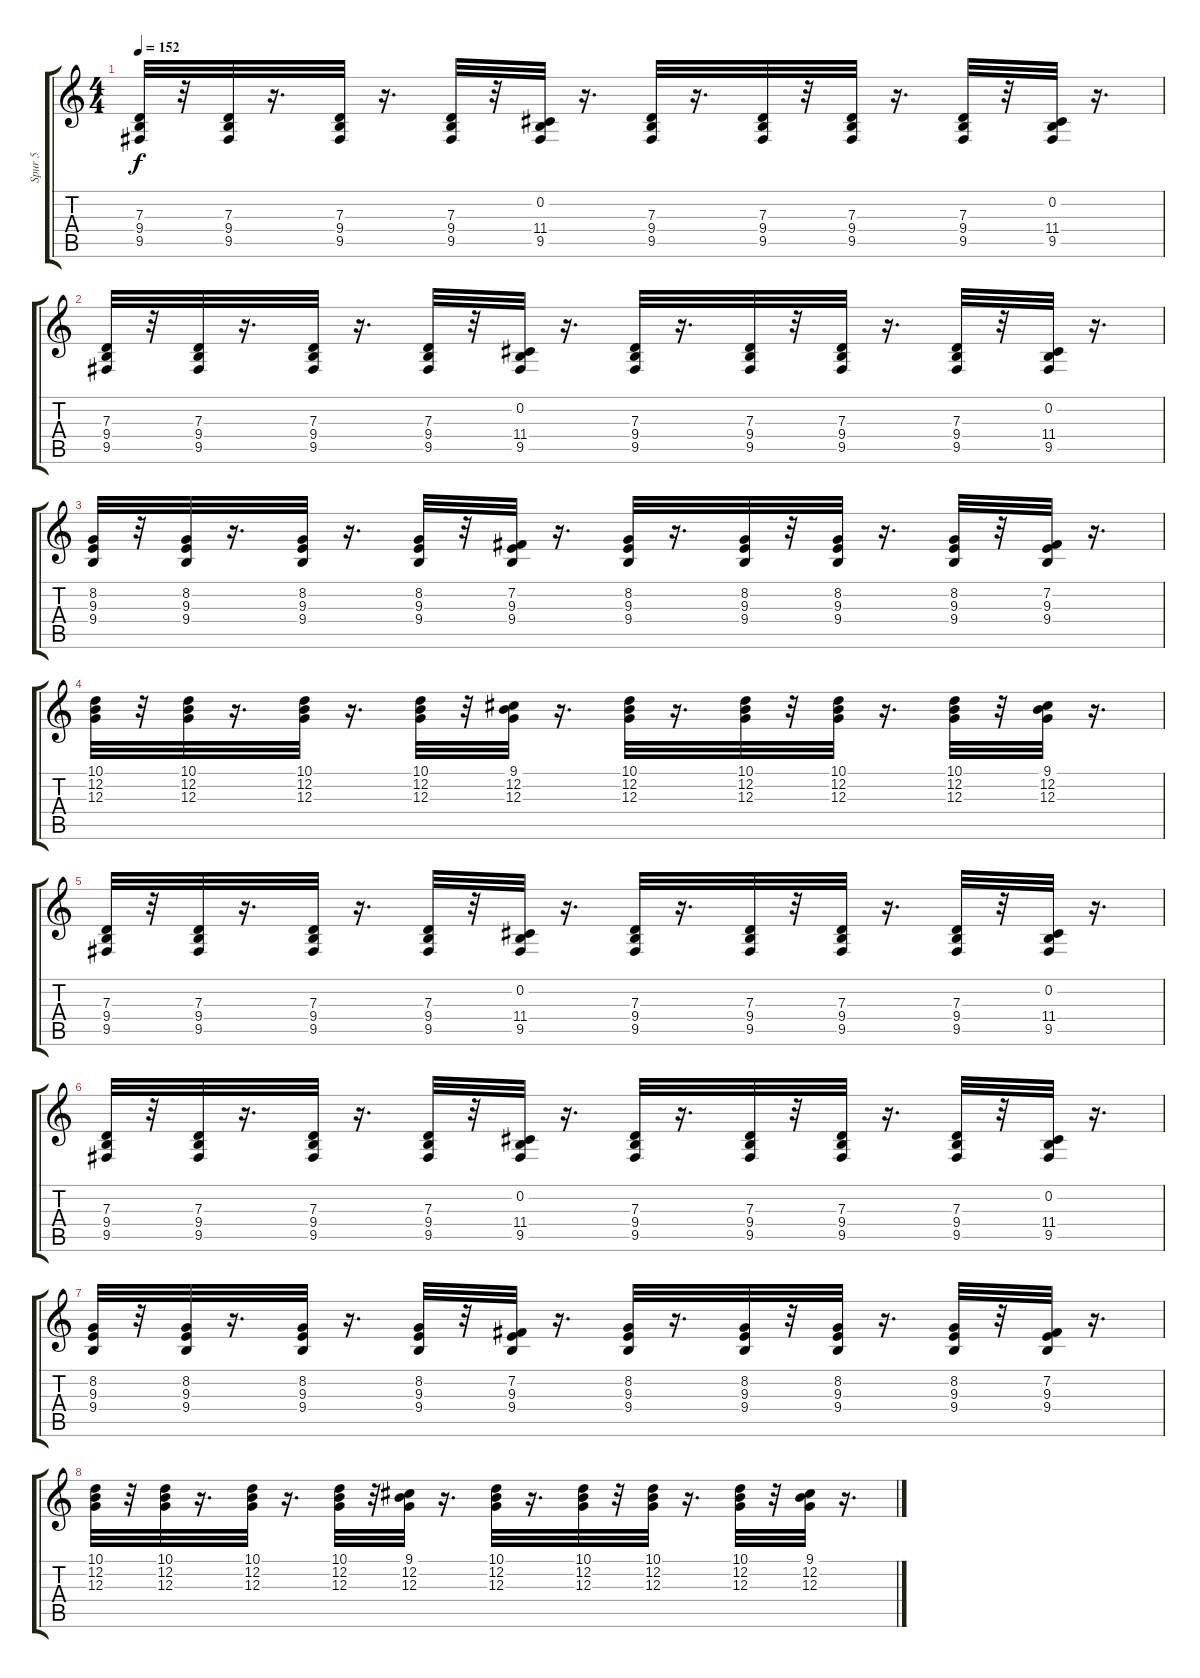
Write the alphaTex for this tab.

\track ("Spur 5" "Spur 5") {instrument lead3calliope}
\staff {score tabs}
\tuning (E4 B3 G3 D3 A2 E2) {hide}
\ts (4 4)
\tempo 152
\clef g2
\ks c
(7.3 9.4 9.5).32{dy f} r.32 (7.3 9.4 9.5).32 r.16{d} (7.3 9.4 9.5).32 r.16{d} (7.3 9.4 9.5).32 r.32 (0.2 11.4 9.5).32 r.16{d} (7.3 9.4 9.5).32 r.16{d} (7.3 9.4 9.5).32 r.32 (7.3 9.4 9.5).32 r.16{d} (7.3 9.4 9.5).32 r.32 (0.2 11.4 9.5).32 r.16{d} |
(7.3 9.4 9.5).32 r.32 (7.3 9.4 9.5).32 r.16{d} (7.3 9.4 9.5).32 r.16{d} (7.3 9.4 9.5).32 r.32 (0.2 11.4 9.5).32 r.16{d} (7.3 9.4 9.5).32 r.16{d} (7.3 9.4 9.5).32 r.32 (7.3 9.4 9.5).32 r.16{d} (7.3 9.4 9.5).32 r.32 (0.2 11.4 9.5).32 r.16{d} |
(8.2 9.3 9.4).32 r.32 (8.2 9.3 9.4).32 r.16{d} (8.2 9.3 9.4).32 r.16{d} (8.2 9.3 9.4).32 r.32 (7.2 9.3 9.4).32 r.16{d} (8.2 9.3 9.4).32 r.16{d} (8.2 9.3 9.4).32 r.32 (8.2 9.3 9.4).32 r.16{d} (8.2 9.3 9.4).32 r.32 (7.2 9.3 9.4).32 r.16{d} |
(10.1 12.2 12.3).32 r.32 (10.1 12.2 12.3).32 r.16{d} (10.1 12.2 12.3).32 r.16{d} (10.1 12.2 12.3).32 r.32 (9.1 12.2 12.3).32 r.16{d} (10.1 12.2 12.3).32 r.16{d} (10.1 12.2 12.3).32 r.32 (10.1 12.2 12.3).32 r.16{d} (10.1 12.2 12.3).32 r.32 (9.1 12.2 12.3).32 r.16{d} |
(7.3 9.4 9.5).32 r.32 (7.3 9.4 9.5).32 r.16{d} (7.3 9.4 9.5).32 r.16{d} (7.3 9.4 9.5).32 r.32 (0.2 11.4 9.5).32 r.16{d} (7.3 9.4 9.5).32 r.16{d} (7.3 9.4 9.5).32 r.32 (7.3 9.4 9.5).32 r.16{d} (7.3 9.4 9.5).32 r.32 (0.2 11.4 9.5).32 r.16{d} |
(7.3 9.4 9.5).32 r.32 (7.3 9.4 9.5).32 r.16{d} (7.3 9.4 9.5).32 r.16{d} (7.3 9.4 9.5).32 r.32 (0.2 11.4 9.5).32 r.16{d} (7.3 9.4 9.5).32 r.16{d} (7.3 9.4 9.5).32 r.32 (7.3 9.4 9.5).32 r.16{d} (7.3 9.4 9.5).32 r.32 (0.2 11.4 9.5).32 r.16{d} |
(8.2 9.3 9.4).32 r.32 (8.2 9.3 9.4).32 r.16{d} (8.2 9.3 9.4).32 r.16{d} (8.2 9.3 9.4).32 r.32 (7.2 9.3 9.4).32 r.16{d} (8.2 9.3 9.4).32 r.16{d} (8.2 9.3 9.4).32 r.32 (8.2 9.3 9.4).32 r.16{d} (8.2 9.3 9.4).32 r.32 (7.2 9.3 9.4).32 r.16{d} |
(10.1 12.2 12.3).32 r.32 (10.1 12.2 12.3).32 r.16{d} (10.1 12.2 12.3).32 r.16{d} (10.1 12.2 12.3).32 r.32 (9.1 12.2 12.3).32 r.16{d} (10.1 12.2 12.3).32 r.16{d} (10.1 12.2 12.3).32 r.32 (10.1 12.2 12.3).32 r.16{d} (10.1 12.2 12.3).32 r.32 (9.1 12.2 12.3).32 r.16{d}
